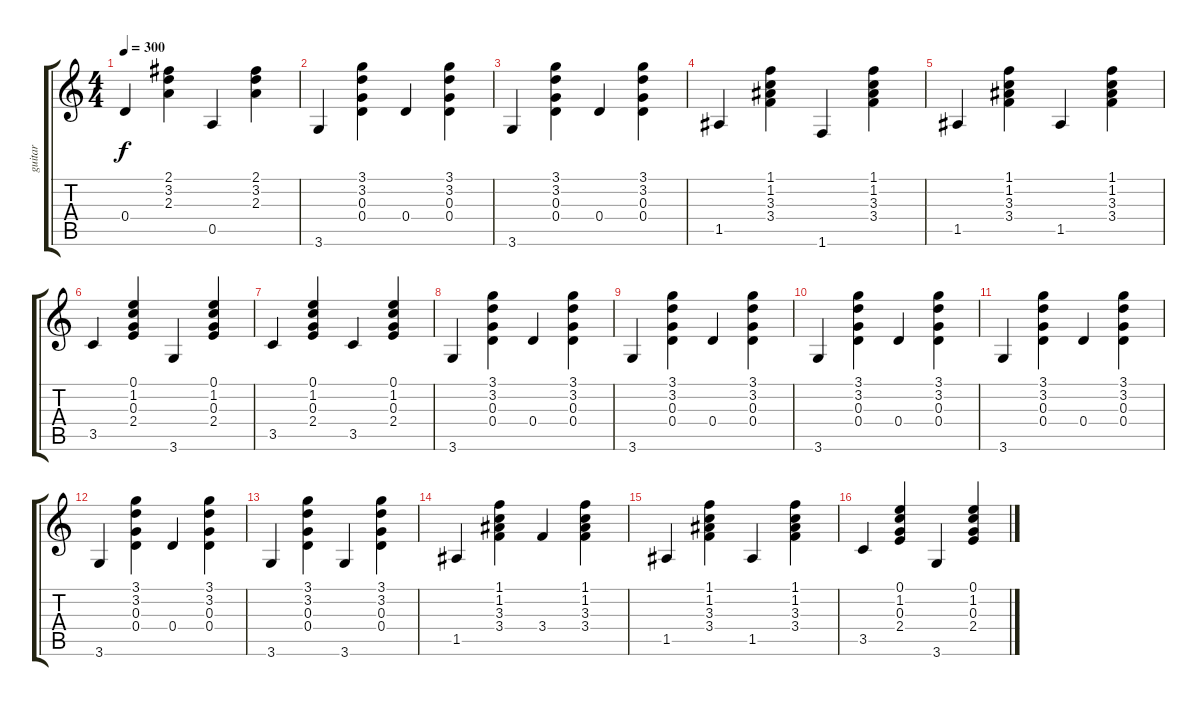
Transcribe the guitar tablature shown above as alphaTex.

\track ("guitar" "guitar") {instrument acousticguitarsteel}
\staff {score tabs}
\tuning (E4 B3 G3 D3 A2 E2) {hide}
\ts (4 4)
\tempo 300
\clef g2
\ks c
0.4.4{dy f} (2.1 3.2 2.3).4 0.5.4 (2.1 3.2 2.3).4 |
3.6.4 (3.1 3.2 0.3 0.4).4 0.4.4 (3.1 3.2 0.3 0.4).4 |
3.6.4 (3.1 3.2 0.3 0.4).4 0.4.4 (3.1 3.2 0.3 0.4).4 |
1.5.4 (1.1 1.2 3.3 3.4).4 1.6.4 (1.1 1.2 3.3 3.4).4 |
1.5.4 (1.1 1.2 3.3 3.4).4 1.5.4 (1.1 1.2 3.3 3.4).4 |
3.5.4 (0.1 1.2 0.3 2.4).4 3.6.4 (0.1 1.2 0.3 2.4).4 |
3.5.4 (0.1 1.2 0.3 2.4).4 3.5.4 (0.1 1.2 0.3 2.4).4 |
3.6.4 (3.1 3.2 0.3 0.4).4 0.4.4 (3.1 3.2 0.3 0.4).4 |
3.6.4 (3.1 3.2 0.3 0.4).4 0.4.4 (3.1 3.2 0.3 0.4).4 |
3.6.4 (3.1 3.2 0.3 0.4).4 0.4.4 (3.1 3.2 0.3 0.4).4 |
3.6.4 (3.1 3.2 0.3 0.4).4 0.4.4 (3.1 3.2 0.3 0.4).4 |
3.6.4 (3.1 3.2 0.3 0.4).4 0.4.4 (3.1 3.2 0.3 0.4).4 |
3.6.4 (3.1 3.2 0.3 0.4).4 3.6.4 (3.1 3.2 0.3 0.4).4 |
1.5.4 (1.1 1.2 3.3 3.4).4 3.4.4 (1.1 1.2 3.3 3.4).4 |
1.5.4 (1.1 1.2 3.3 3.4).4 1.5.4 (1.1 1.2 3.3 3.4).4 |
3.5.4 (0.1 1.2 0.3 2.4).4 3.6.4 (0.1 1.2 0.3 2.4).4
